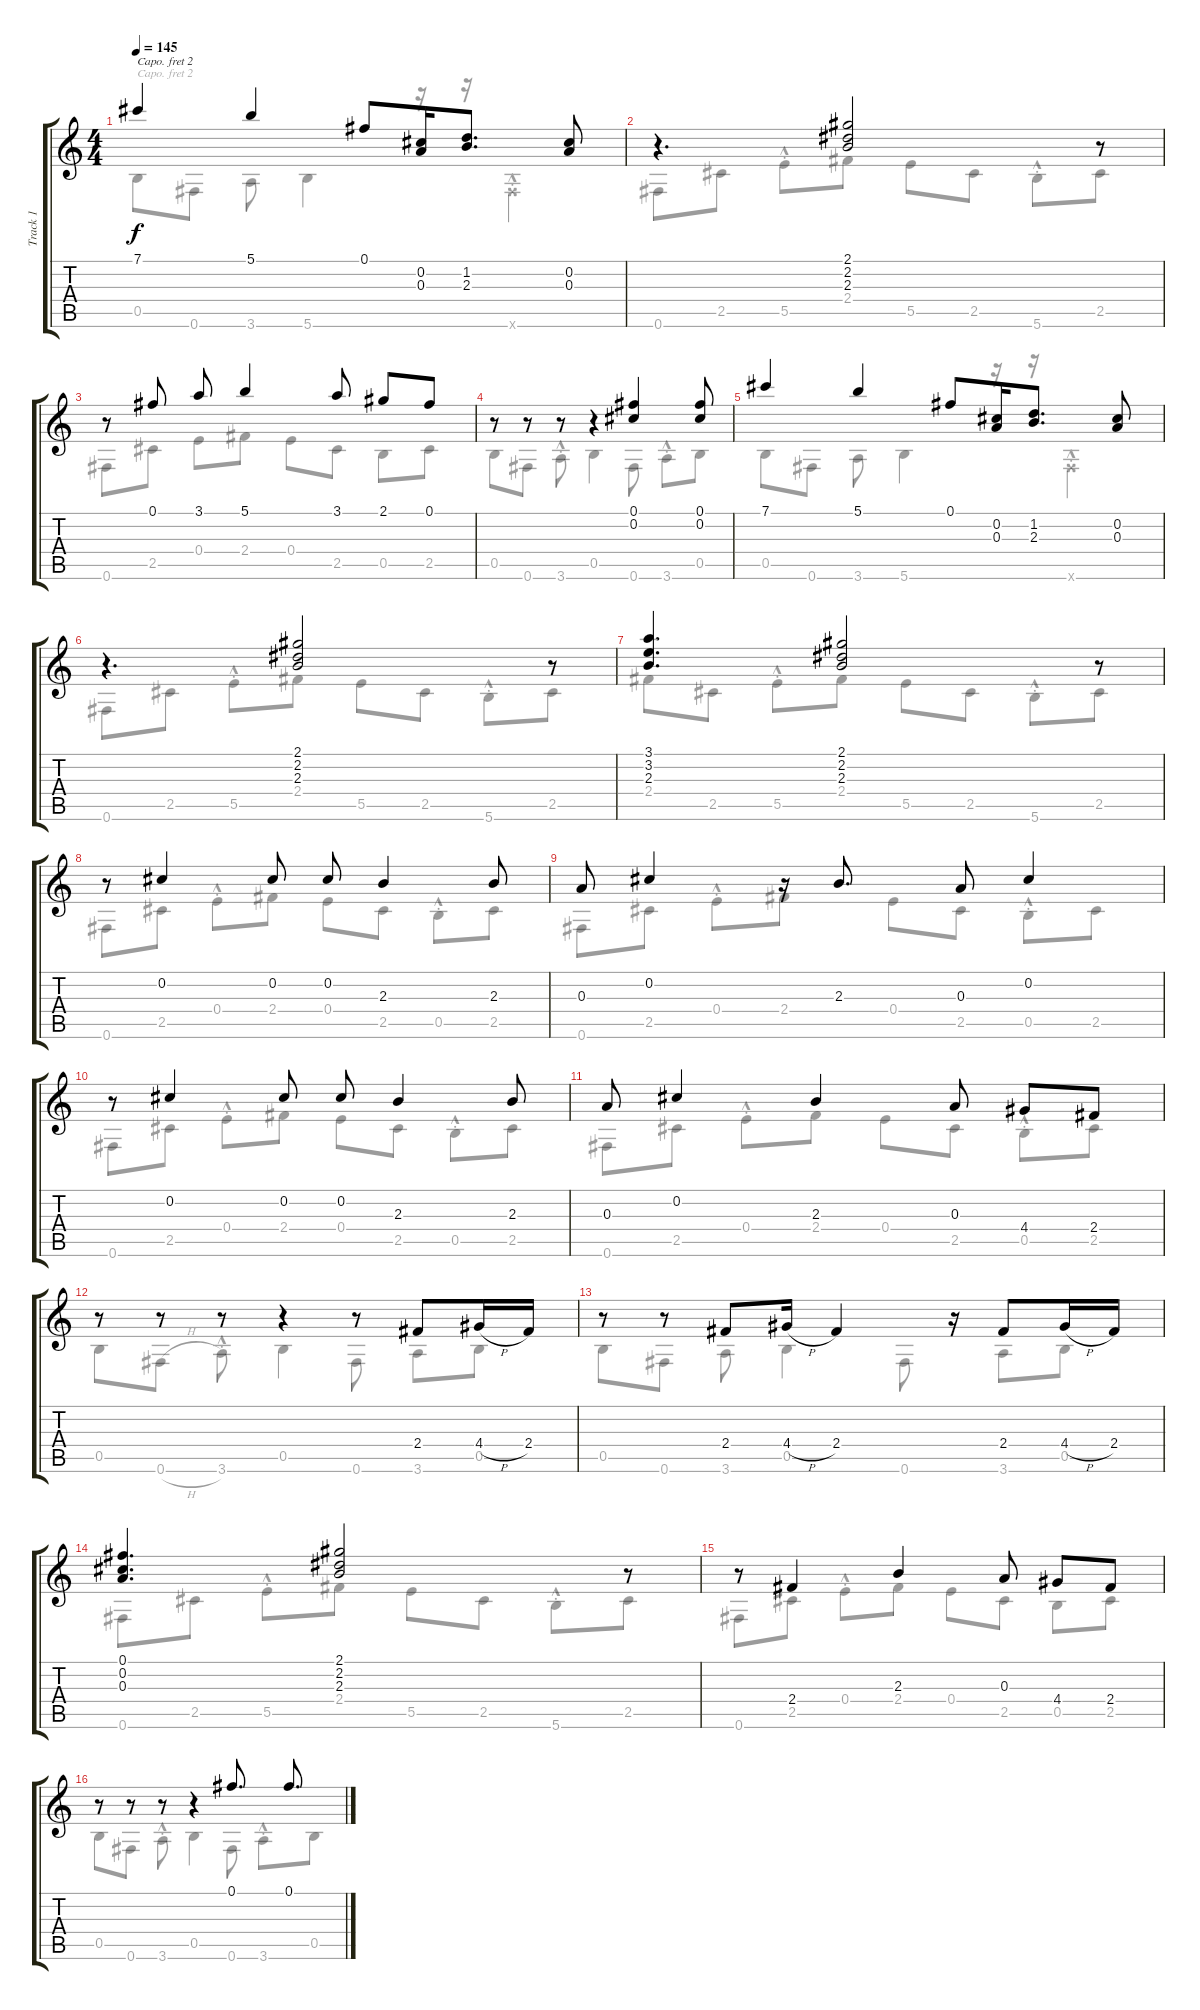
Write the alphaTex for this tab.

\track ("Track 1" "Track 1") {instrument acousticguitarnylon}
\staff {score tabs}
\capo 2
\tuning (E4 B3 G3 D3 A2 E2) {hide}
\voice
\ts (4 4)
\tempo 145
\clef g2
\ks c
7.1.4{dy f} 5.1.4 0.1.8 (0.2 0.3).16 (1.2 2.3).8{d} (0.2 0.3).8 |
r.4{d} (2.1 2.2 2.3).2 r.8 |
r.8 0.1.8 3.1.8 5.1.4 3.1.8 2.1.8 0.1.8 |
r.8 r.8 r.8 r.4 (0.1 0.2).4 (0.1 0.2).8 |
7.1.4 5.1.4 0.1.8 (0.2 0.3).16 (1.2 2.3).8{d} (0.2 0.3).8 |
r.4{d} (2.1 2.2 2.3).2 r.8 |
(3.1 3.2 2.3).4{d} (2.1 2.2 2.3).2 r.8 |
r.8 0.2.4 0.2.8 0.2.8 2.3.4 2.3.8 |
0.3.8 0.2.4 r.16 2.3.8{d} 0.3.8 0.2.4 |
r.8 0.2.4 0.2.8 0.2.8 2.3.4 2.3.8 |
0.3.8 0.2.4 2.3.4 0.3.8 4.4.8 2.4.8 |
r.8 r.8 r.8 r.4 r.8 2.4.8 4.4{h}.16 2.4.16 |
r.8 r.8 2.4.8 4.4{h}.16 2.4.4 r.16 2.4.8 4.4{h}.16 2.4.16 |
(0.1 0.2 0.3).4{d} (2.1 2.2 2.3).2 r.8 |
r.8 2.4.4 2.3.4 0.3.8 4.4.8 2.4.8 |
r.8 r.8 r.8 r.4 0.1.8{d} 0.1.8{d}
\voice
\clef g2
\ottava regular
\simile none
\ks c
0.5.8{dy f} 0.6.8 3.6.8 5.6.4 r.16 r.16 0.6{hac st x}.4 |
0.6.8 2.5.8 5.5{hac st}.8 2.4.8 5.5.8 2.5.8 5.6{hac st}.8 2.5.8 |
0.6.8 2.5.8 0.4.8 2.4.8 0.4.8 2.5.8 0.5.8 2.5.8 |
0.5.8 0.6.8 3.6{hac st}.8 0.5.4 0.6.8 3.6{hac st}.8 0.5.8 |
0.5.8 0.6.8 3.6.8 5.6.4 r.16 r.16 0.6{hac st x}.4 |
0.6.8 2.5.8 5.5{hac st}.8 2.4.8 5.5.8 2.5.8 5.6{hac st}.8 2.5.8 |
2.4.8 2.5.8 5.5{hac st}.8 2.4.8 5.5.8 2.5.8 5.6{hac st}.8 2.5.8 |
0.6.8 2.5.8 0.4{hac st}.8 2.4.8 0.4.8 2.5.8 0.5{hac st}.8 2.5.8 |
0.6.8 2.5.8 0.4{hac st}.8 2.4.8 0.4.8 2.5.8 0.5{hac st}.8 2.5.8 |
0.6.8 2.5.8 0.4{hac st}.8 2.4.8 0.4.8 2.5.8 0.5{hac st}.8 2.5.8 |
0.6.8 2.5.8 0.4{hac st}.8 2.4.8 0.4.8 2.5.8 0.5{hac st}.8 2.5.8 |
0.5.8 0.6{h}.8 3.6{hac st}.8 0.5.4 0.6.8 3.6.8 0.5.8 |
0.5.8 0.6.8 3.6.8 0.5.4 0.6.8 3.6.8 0.5.8 |
0.6.8 2.5.8 5.5{hac st}.8 2.4.8 5.5.8 2.5.8 5.6{hac st}.8 2.5.8 |
0.6.8 2.5.8 0.4{hac st}.8 2.4.8 0.4.8 2.5.8 0.5.8 2.5.8 |
0.5.8 0.6.8 3.6{hac st}.8 0.5.4 0.6.8 3.6{hac st}.8 0.5.8
